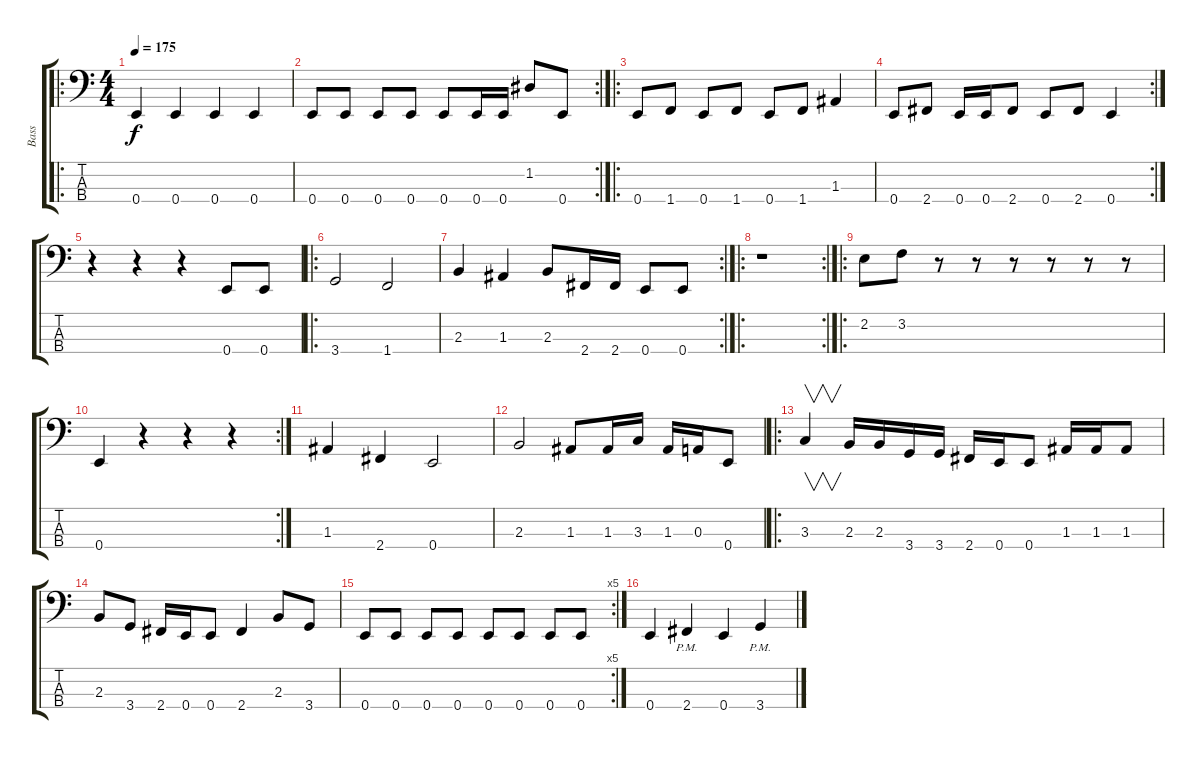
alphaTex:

\track ("Bass" "Bass") {instrument electricbasspick}
\staff {score tabs}
\tuning (G2 D2 A1 E1) {hide}
\ro
\ts (4 4)
\tempo 175
\clef f4
\ks c
0.4.4{dy f instrument electricbasspick} 0.4.4 0.4.4 0.4.4 |
\rc 2
0.4.8 0.4.8 0.4.8 0.4.8 0.4.8 0.4.16 0.4.16 1.2.8 0.4.8 |
\ro
0.4.8 1.4.8 0.4.8 1.4.8 0.4.8 1.4.8 1.3.4 |
\rc 2
0.4.8 2.4.8 0.4.16 0.4.16 2.4.8 0.4.8 2.4.8 0.4.4 |
r.4 r.4 r.4 0.4.8 0.4.8 |
\ro
3.4.2 1.4.2 |
\rc 2
2.3.4 1.3.4 2.3.8 2.4.16 2.4.16 0.4.8 0.4.8 |
\ro
\rc 2
r.1 |
\ro
2.2.8 3.2.8 r.8 r.8 r.8 r.8 r.8 r.8 |
\rc 2
0.4.4 r.4 r.4 r.4 |
1.3.4 2.4.4 0.4.2 |
2.3.2 1.3.8 1.3.16 3.3.16 1.3.16 0.3.16 0.4.8 |
\ro
3.3.4{v} 2.3.16 2.3.16 3.4.16 3.4.16 2.4.16 0.4.16 0.4.8 1.3.16 1.3.16 1.3.8 |
2.3.8 3.4.8 2.4.16 0.4.16 0.4.8 2.4.4 2.3.8 3.4.8 |
\rc 5
0.4.8 0.4.8 0.4.8 0.4.8 0.4.8 0.4.8 0.4.8 0.4.8 |
0.4.4 2.4{pm}.4 0.4.4 3.4{pm}.4
